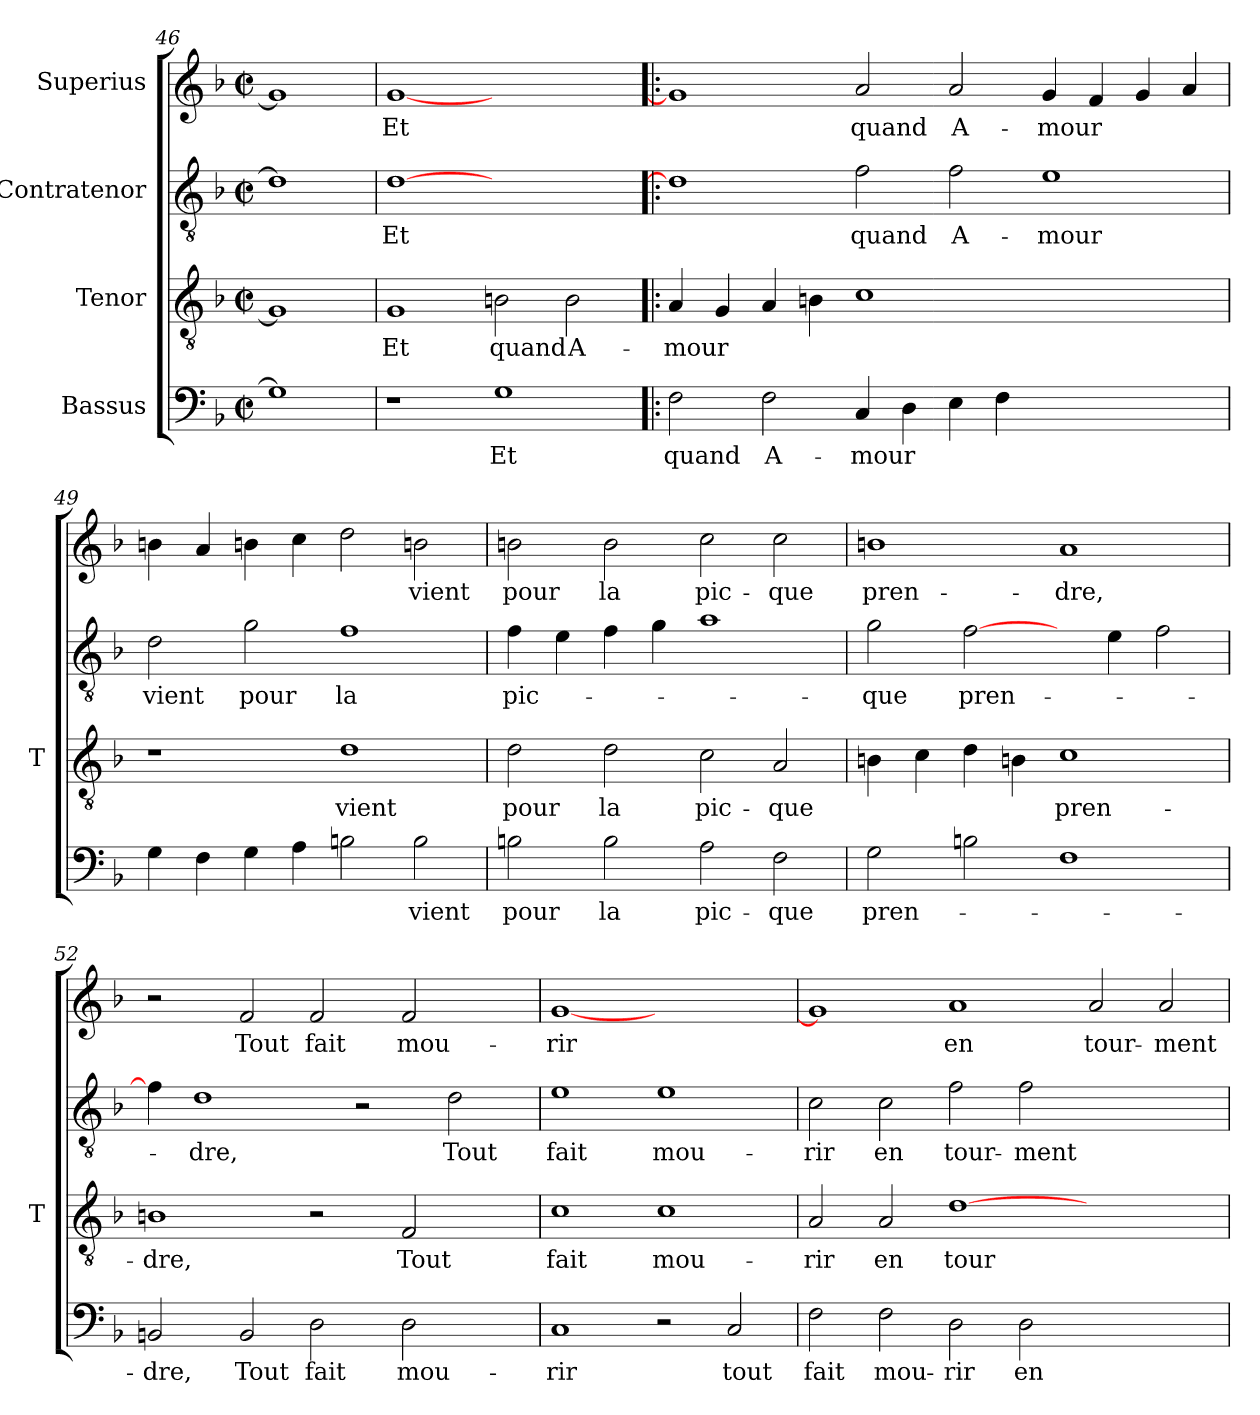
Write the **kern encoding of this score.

**kern	**text	**kern	**text	**kern	**text	**kern	**text
*part4	*part4	*part3	*part3	*part2	*part2	*part1	*part1
*staff4	*staff4	*staff3	*staff3	*staff2	*staff2	*staff1	*staff1
*I"Bassus	*	*I"Tenor	*	*I"Contratenor	*	*I"Superius	*
*	*	*I'T	*	*	*	*	*
*clefF4	*	*clefGv2	*	*clefGv2	*	*clefG2	*
*k[b-]	*	*k[b-]	*	*k[b-]	*	*k[b-]	*
*F:	*	*F:	*	*F:	*	*F:	*
*M2/2	*	*M2/2	*	*M2/2	*	*M2/2	*
*met(c|)	*	*met(c|)	*	*met(c|)	*	*met(c|)	*
=46	=46	=46	=46	=46	=46	=46	=46
1G]	.	1G]	.	1d]	.	1g]	.
=47	=47	=47	=47	=47	=47	=47	=47
1r	.	1G	-Et	[1d	-Et	[1g	-Et
1G	-Et	2Bn	-quand	1ryy	.	1ryy	.
.	.	2B	A-	.	.	.	.
=48!|:	=48!|:	=48!|:	=48!|:	=48!|:	=48!|:	=48!|:	=48!|:
2F	-quand	4A	-mour	1d]	.	1g]	.
.	.	4G	.	.	.	.	.
2F	A-	4A	.	.	.	.	.
.	.	4Bn	.	.	.	.	.
4C	-mour	1c	.	2f	-quand	2a	-quand
4D	.	.	.	.	.	.	.
4E	.	.	.	2f	A-	2a	A-
4F	.	.	.	.	.	.	.
1ryy	.	1ryy	.	1e	-mour	4g	-mour
.	.	.	.	.	.	4f	.
.	.	.	.	.	.	4g	.
.	.	.	.	.	.	4a	.
!!LO:LB:g=z
=49	=49	=49	=49	=49	=49	=49	=49
4G	.	1r	.	2d	-vient	4bn	.
4F	.	.	.	.	.	4a	.
4G	.	.	.	2g	-pour	4bn	.
4A	.	.	.	.	.	4cc	.
2Bn	.	1d	-vient	1f	-la	2dd	.
2B	-vient	.	.	.	.	2bn	-vient
=50	=50	=50	=50	=50	=50	=50	=50
2Bn	-pour	2d	-pour	4f	pic-	2bn	-pour
.	.	.	.	4e	.	.	.
2B	-la	2d	-la	4f	.	2b	-la
.	.	.	.	4g	.	.	.
2A	pic-	2c	pic-	1a	.	2cc	pic-
2F	-que	2A	-que	.	.	2cc	-que
=51	=51	=51	=51	=51	=51	=51	=51
2G	pren-	4Bn	.	2g	-que	1bn	pren-
.	.	4c	.	.	.	.	.
2Bn	.	4d	.	[2f	pren-	.	.
.	.	4Bn	.	.	.	.	.
1F	.	1c	pren-	4ryy	.	1a	-dre,
.	.	.	.	4e	.	.	.
.	.	.	.	2f	.	.	.
=52	=52	=52	=52	=52	=52	=52	=52
2BBn	-dre,	1Bn	-dre,	4f]	.	2r	.
.	.	.	.	1d	-dre,	.	.
2BB	-Tout	.	.	.	.	2f	-Tout
2D	-fait	2r	.	.	.	2f	-fait
.	.	.	.	2r	.	.	.
2D	mou-	2F	-Tout	.	.	2f	mou-
.	.	.	.	2d	-Tout	.	.
4ryy	.	4ryy	.	.	.	4ryy	.
=53	=53	=53	=53	=53	=53	=53	=53
1C	-rir	1c	-fait	1e	-fait	[1g	-rir
2r	.	1c	mou-	1e	mou-	1ryy	.
2C	-tout	.	.	.	.	.	.
!!LO:LB:g=z
=54	=54	=54	=54	=54	=54	=54	=54
2F	-fait	2A	-rir	2c	-rir	1g]	.
2F	mou-	2A	-en	2c	-en	.	.
2D	-rir	[1d	tour-	2f	tour-	1a	-en
2D	-en	.	.	2f	-ment	.	.
1ryy	.	1ryy	.	1ryy	.	2a	tour-
.	.	.	.	.	.	2a	-ment
=	=	=	=	=	=	=	=
*-	*-	*-	*-	*-	*-	*-	*-
